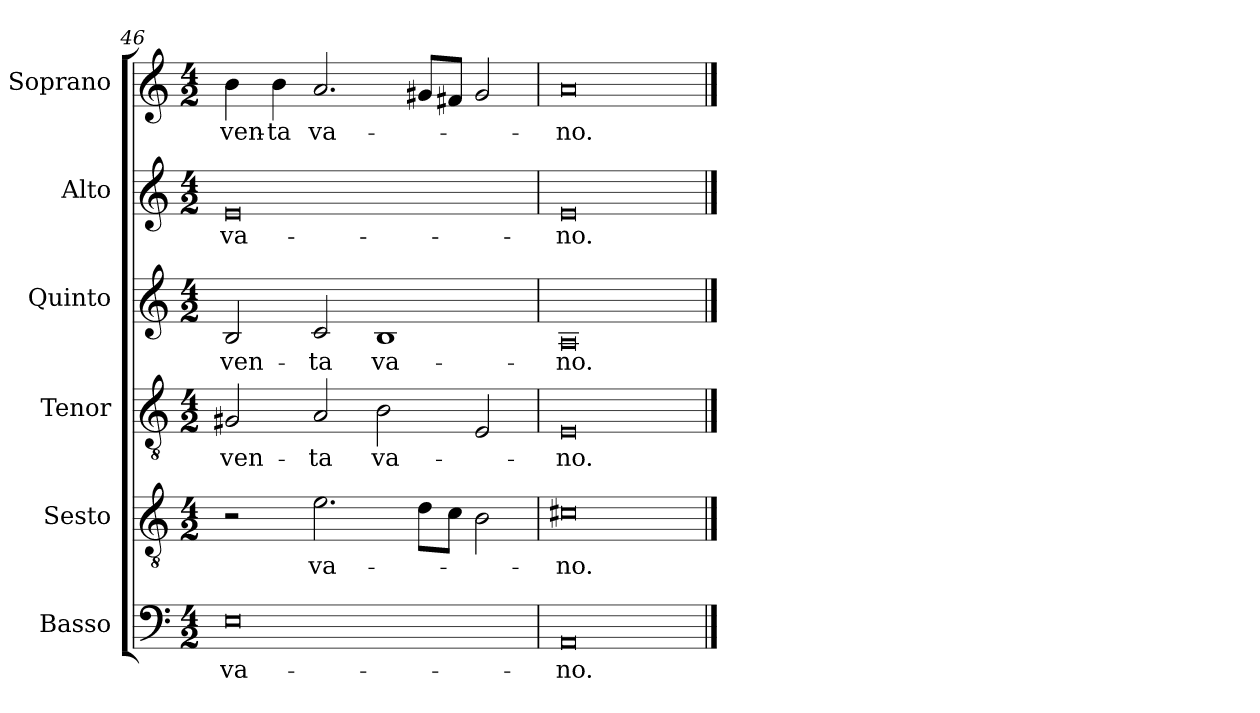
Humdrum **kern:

**kern	**text	**kern	**text	**kern	**text	**kern	**text	**kern	**text	**kern	**text
*part6	*part6	*part5	*part5	*part4	*part4	*part3	*part3	*part2	*part2	*part1	*part1
*staff6	*staff6	*staff5	*staff5	*staff4	*staff4	*staff3	*staff3	*staff2	*staff2	*staff1	*staff1
*I"Basso	*	*I"Sesto	*	*I"Tenor	*	*I"Quinto	*	*I"Alto	*	*I"Soprano	*
*	*	*I'T.	*	*I'T.	*	*	*	*I'A.	*	*I'Sop.	*
*clefF4	*	*clefGv2	*	*clefGv2	*	*clefG2	*	*clefG2	*	*clefG2	*
*	*	*ITrd7c12	*	*ITrd7c12	*	*	*	*	*	*	*
*k[]	*	*k[]	*	*k[]	*	*k[]	*	*k[]	*	*k[]	*
*C:	*	*C:	*	*C:	*	*C:	*	*C:	*	*C:	*
*M4/2	*	*M4/2	*	*M4/2	*	*M4/2	*	*M4/2	*	*M4/2	*
=46	=46	=46	=46	=46	=46	=46	=46	=46	=46	=46	=46
!	!LO:LY:b:color=#000000	!	!	!	!	!	!	!	!	!	!
!	!	!	!	!	!LO:LY:b:color=#000000	!	!	!	!	!	!
!	!	!	!	!	!	!	!LO:LY:b:color=#000000	!	!	!	!
!	!	!	!	!	!	!	!	!	!LO:LY:b:color=#000000	!	!
!	!	!	!	!	!	!	!	!	!	!	!LO:LY:b:color=#000000
0Ei	va-	2r	.	2GG#Xi/	-ven-	2Bi/	-ven-	0ei	va-	4bi\	-ven-
!	!	!	!	!	!	!	!	!	!	!	!LO:LY:b:color=#000000
.	.	.	.	.	.	.	.	.	.	4bi\	-ta
!	!	!	!LO:LY:b:color=#000000	!	!	!	!	!	!	!	!
!	!	!	!	!	!LO:LY:b:color=#000000	!	!	!	!	!	!
!	!	!	!	!	!	!	!LO:LY:b:color=#000000	!	!	!	!
!	!	!	!	!	!	!	!	!	!	!	!LO:LY:b:color=#000000
.	.	2.Ei\	va-	2AAi/	-ta	2ci/	-ta	.	.	2.ai/	va-
!	!	!	!	!	!LO:LY:b:color=#000000	!	!	!	!	!	!
!	!	!	!	!	!	!	!LO:LY:b:color=#000000	!	!	!	!
.	.	.	.	2BBi\	va-	1Bi	va-	.	.	.	.
.	.	8Di\L	.	.	.	.	.	.	.	8g#Xi/L	.
.	.	8Ci\J	.	.	.	.	.	.	.	8f#Xi/J	.
.	.	2BBi\	.	2EEi/	.	.	.	.	.	2g#i/	.
=47	=47	=47	=47	=47	=47	=47	=47	=47	=47	=47	=47
!	!LO:LY:b:color=#000000	!	!	!	!	!	!	!	!	!	!
!	!	!	!LO:LY:b:color=#000000	!	!	!	!	!	!	!	!
!	!	!	!	!	!LO:LY:b:color=#000000	!	!	!	!	!	!
!	!	!	!	!	!	!	!LO:LY:b:color=#000000	!	!	!	!
!	!	!	!	!	!	!	!	!	!LO:LY:b:color=#000000	!	!
!	!	!	!	!	!	!	!	!	!	!	!LO:LY:b:color=#000000
0AAi	-no.	0C#Xi	-no.	0EEi	-no.	0Ai	-no.	0ei	-no.	0ai	-no.
==	==	==	==	==	==	==	==	==	==	==	==
*-	*-	*-	*-	*-	*-	*-	*-	*-	*-	*-	*-
